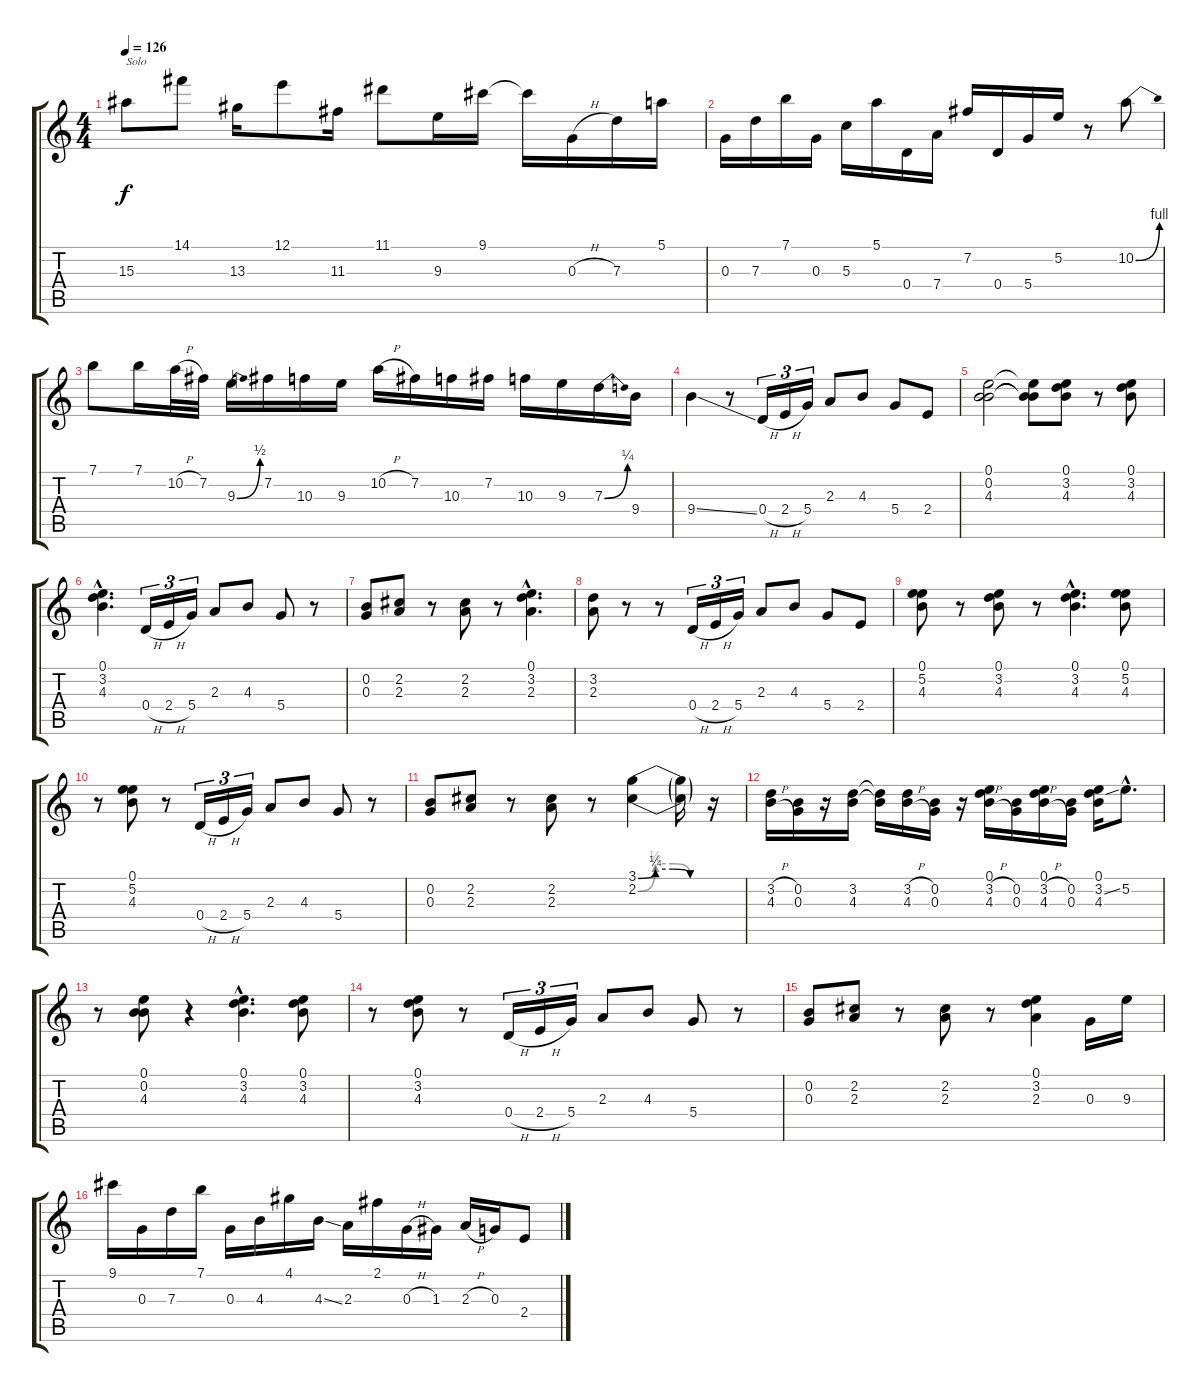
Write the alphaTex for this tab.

\track "" {instrument electricguitarclean}
\staff {score tabs}
\tuning (E4 B3 G3 D3 A2 E2) {hide}
\ts (4 4)
\tempo 126
\clef g2
\ks c
15.3.8{txt "Solo" dy f} 14.1.8 13.3.16 12.1.8 11.3.16 11.1.8 9.3.16 9.1.16 9.1{t}.16 0.3{h}.16 7.3.16 5.1.16 |
0.3.16 7.3.16 7.1.16 0.3.16 5.3.16 5.1.16 0.4.16 7.4.16 7.2.16 0.4.16 5.4.16 5.2.16 r.8 10.2{be (bend 0 0 60 4)}.8 |
7.1.8 7.1.16 10.2{h}.32 7.2.32 9.3{be (bend 0 0 60 2)}.16 7.2.16 10.3.16 9.3.16 10.2{h}.16 7.2.16 10.3.16 7.2.16 10.3.16 9.3.16 7.3{be (bend 0 0 60 1)}.16 9.4.16 |
9.4{ss}.4 r.8 0.4{h}.16{tu (3 2)} 2.4{h}.16{tu (3 2)} 5.4.16{tu (3 2)} 2.3.8 4.3.8 5.4.8 2.4.8 |
(0.1 0.2 4.3).2 (0.1{t} 0.2{t} 4.3{t}).8 (0.1 3.2 4.3).8 r.8 (0.1 3.2 4.3).8 |
(0.1{hac} 3.2{hac} 4.3{hac}).4{d} 0.4{h}.16{tu (3 2)} 2.4{h}.16{tu (3 2)} 5.4.16{tu (3 2)} 2.3.8 4.3.8 5.4.8 r.8 |
(0.2 0.3).8 (2.2 2.3).8 r.8 (2.2 2.3).8 r.8 (0.1{hac} 3.2{hac} 2.3{hac}).4{d} |
(3.2 2.3).8 r.8 r.8 0.4{h}.16{tu (3 2)} 2.4{h}.16{tu (3 2)} 5.4.16{tu (3 2)} 2.3.8 4.3.8 5.4.8 2.4.8 |
(0.1 5.2 4.3).8 r.8 (0.1 3.2 4.3).8 r.8 (0.1{hac} 3.2{hac} 4.3{hac}).4{d} (0.1 5.2 4.3).8 |
r.8 (0.1 5.2 4.3).8 r.8 0.4{h}.16{tu (3 2)} 2.4{h}.16{tu (3 2)} 5.4.16{tu (3 2)} 2.3.8 4.3.8 5.4.8 r.8 |
(0.2 0.3).8 (2.2 2.3).8 r.8 (2.2 2.3).8 r.8 (3.1{be (custom 0 0 15 1 30 1 45 0 60 0)} 2.2{be (custom 0 0 15 2 30 2 45 0 60 0)}).4 (3.1{t} 2.2{t}).16 r.16 |
(3.2{h} 4.3{h}).16 (0.2 0.3).16 r.16 (3.2 4.3).16 (3.2{t} 4.3{t}).16 (3.2{h} 4.3{h}).16 (0.2 0.3).16 r.16 (0.1 3.2{h} 4.3{h}).16 (0.2 0.3).16 (0.1 3.2{h} 4.3{h}).16 (0.2 0.3).16 (0.1 3.2{ss} 4.3).16 5.2{hac}.8{d} |
r.8 (0.1 0.2 4.3).8 r.4 (0.1{hac} 3.2{hac} 4.3{hac}).4{d} (0.1 3.2 4.3).8 |
r.8 (0.1 3.2 4.3).8 r.8 0.4{h}.16{tu (3 2)} 2.4{h}.16{tu (3 2)} 5.4.16{tu (3 2)} 2.3.8 4.3.8 5.4.8 r.8 |
(0.2 0.3).8 (2.2 2.3).8 r.8 (2.2 2.3).8 r.8 (0.1 3.2 2.3).4 0.3.16 9.3.16 |
9.1.16 0.3.16 7.3.16 7.1.16 0.3.16 4.3.16 4.1.16 4.3{ss}.16 2.3.16 2.1.16 0.3{h}.16 1.3.16 2.3{h}.16 0.3.16 2.4.8
